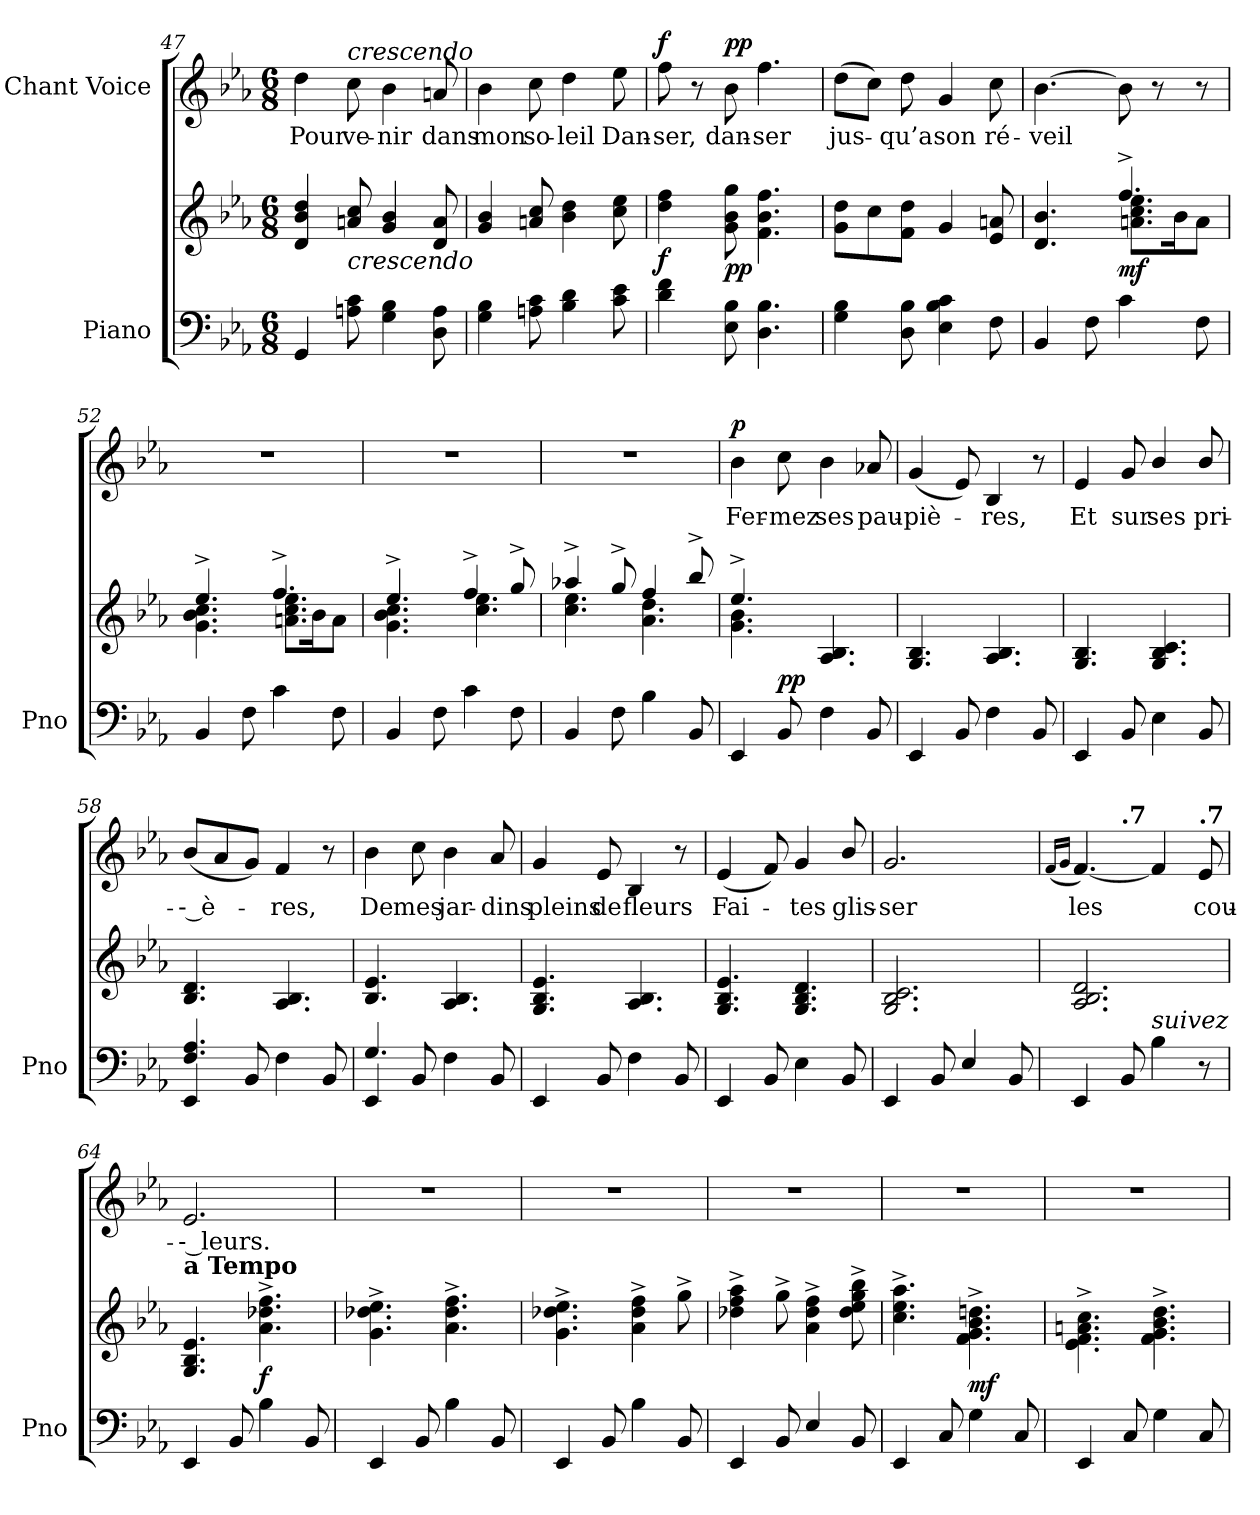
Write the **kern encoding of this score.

**kern	**kern	**dynam	**kern	**text	**dynam
*part2	*part2	*part2	*part1	*part1	*part1
*staff3	*staff2	*staff2/3	*staff1	*staff1	*staff1
*I"Piano	*	*	*I"Chant Voice	*	*
*I'Pno	*	*	*	*	*
*clefF4	*clefG2	*	*clefG2	*	*
*k[b-e-a-]	*k[b-e-a-]	*	*k[b-e-a-]	*	*
*M6/8	*M6/8	*	*M6/8	*	*
=47	=47	=47	=47	=47	=47
!	!	!	!	!LO:LY:b	!
4GG/	4d/ 4b-/ 4dd/	.	4dd\	Pour	.
!	!	!	!LO:TX:a:i:t=crescendo	!	!
!	!LO:TX:b:i:t=crescendo	!	!	!	!
!	!	!	!	!LO:LY:b	!
8An\ 8c\	8an/ 8cc/	.	8cc\	ve-	.
!	!	!	!	!LO:LY:b	!
4G\ 4B-\	4g/ 4b-/	.	4b-\	-nir	.
!	!	!	!	!LO:LY:b	!
8D\ 8A\	8d/ 8a/	.	8an/	dans	.
=48	=48	=48	=48	=48	=48
!	!	!	!	!LO:LY:b	!
4G\ 4B-\	4g/ 4b-/	.	4b-\	mon	.
!	!	!	!	!LO:LY:b	!
8An\ 8c\	8an/ 8cc/	.	8cc\	so-	.
!	!	!	!	!LO:LY:b	!
4B-\ 4d\	4b-\ 4dd\	.	4dd\	-leil	.
!	!	!	!	!LO:LY:b	!
8c\ 8e-\	8cc\ 8ee-\	.	8ee-\	Dan-	.
=49	=49	=49	=49	=49	=49
!	!	!LO:DY:b	!	!LO:LY:b	!LO:DY:a
4d\ 4f\	4dd\ 4ff\	f	8ff\	-ser,	f
.	.	.	8r	.	.
!	!	!LO:DY:b	!	!LO:LY:b	!LO:DY:a
8E-\ 8B-\	8g\ 8b-\ 8gg\	pp	8b-\	dan-	pp
!	!	!	!	!LO:LY:b	!
4.D\ 4.B-\	4.f\ 4.b-\ 4.ff\	.	4.ff\	-ser	.
=50	=50	=50	=50	=50	=50
!	!	!	!	!LO:LY:b	!
4G\ 4B-\	8g\ 8dd\L	.	(>8dd\L	jus-	.
.	8cc\	.	8cc\J)	.	.
!	!	!	!	!LO:LY:b	!
8D\ 8B-\	8f\ 8dd\J	.	8dd\	-qu’a	.
!	!	!	!	!LO:LY:b	!
4E-\ 4B-\ 4c\	4g/	.	4g/	son	.
!	!	!	!	!LO:LY:b	!
8F\	8e-/ 8an/	.	8cc\	ré-	.
=51	=51	=51	=51	=51	=51
*	*^	*	*	*	*
!	!	!	!	!	!LO:LY:b	!
4BB-/	4.d/ 4.b-/	4ryy	.	[4.b-\	-veil	.
8F\	.	8ryy	.	.	.	.
!	!	!	!LO:DY:b	!	!	!
4c\	4.ff^/	8.an\ 8.cc\ 8.ee-\L	mf	8b-\]	.	.
.	.	.	.	8r	.	.
.	.	16b-\K	.	.	.	.
8F\	.	8a\J	.	8r	.	.
!!LO:PB:g=z
=52	=52	=52	=52	=52	=52	=52
4BB-/	4.ee-^/	4.g\ 4.b-\ 4.cc\	.	2.r	.	.
8F\	.	.	.	.	.	.
4c\	4.ff^/	8.an\ 8.cc\ 8.ee-\L	.	.	.	.
.	.	16b-\K	.	.	.	.
8F\	.	8a\J	.	.	.	.
=53	=53	=53	=53	=53	=53	=53
4BB-/	4.ee-^/	4.g\ 4.b-\ 4.cc\	.	2.r	.	.
8F\	.	.	.	.	.	.
4c\	4ff^/	4.cc\ 4.ee-\	.	.	.	.
8F\	8gg^/	.	.	.	.	.
=54	=54	=54	=54	=54	=54	=54
4BB-/	4aa-X^/	4.cc\ 4.ee-\	.	2.r	.	.
8F\	8gg^/	.	.	.	.	.
4B-\	4ff/	4.a-\ 4.dd\	.	.	.	.
8BB-/	8bb-^/	.	.	.	.	.
=55	=55	=55	=55	=55	=55	=55
!	!	!	!	!	!LO:LY:b	!LO:DY:a
4EE-/	4.ee-^/	4.g\ 4.b-\	.	4b-\	Fer-	p
!	!	!	!LO:DY:a=2	!	!LO:LY:b	!
8BB-/	.	.	pp	8cc\	-mez	.
!	!	!	!	!	!LO:LY:b	!
4F\	4.A-/ 4.B-/	4ryy	.	4b-\	ses	.
!	!	!	!	!	!LO:LY:b	!
8BB-/	.	8ryy	.	8a-X/	pau-	.
=56	=56	=56	=56	=56	=56	=56
!	!	!	!	!	!LO:LY:b	!
*	*v	*v	*	*	*	*
4EE-/	4.G/ 4.B-/	.	(<4g/	-piè-	.
8BB-/	.	.	8e-/)	.	.
!	!	!	!	!LO:LY:b	!
4F\	4.A-/ 4.B-/	.	4B-/	-res,	.
8BB-/	.	.	8r	.	.
=57	=57	=57	=57	=57	=57
!	!	!	!	!LO:LY:b	!
4EE-/	4.G/ 4.B-/	.	4e-/	Et	.
!	!	!	!	!LO:LY:b	!
8BB-/	.	.	8g/	sur	.
!	!	!	!	!LO:LY:b	!
4E-\	4.G/ 4.B-/ 4.c/	.	4b-/	ses	.
!	!	!	!	!LO:LY:b	!
8BB-/	.	.	8b-/	pri-	.
!!LO:LB:g=z
=58	=58	=58	=58	=58	=58
*^	*	*	*	*	*
!	!	!	!	!	!LO:LY:b	!
4EE-/	4.F/ 4.A-/	4.B-/ 4.d/	.	(<8b-/L	-- è-	.
.	.	.	.	8a-/	.	.
8BB-/	.	.	.	8g/J)	.	.
!	!	!	!	!	!LO:LY:b	!
4F\	4ryy	4.A-/ 4.B-/	.	4f/	-res,	.
8BB-/	8ryy	.	.	8r	.	.
=59	=59	=59	=59	=59	=59	=59
!	!	!	!	!	!LO:LY:b	!
4EE-/	4.G/	4.B-/ 4.e-/	.	4b-\	De	.
!	!	!	!	!	!LO:LY:b	!
8BB-/	.	.	.	8cc\	mes	.
!	!	!	!	!	!LO:LY:b	!
4F\	4ryy	4.A-/ 4.B-/	.	4b-\	jar-	.
!	!	!	!	!	!LO:LY:b	!
8BB-/	8ryy	.	.	8a-/	-dins	.
=60	=60	=60	=60	=60	=60	=60
!	!	!	!	!	!LO:LY:b	!
*v	*v	*	*	*	*	*
4EE-/	4.G/ 4.B-/ 4.e-/	.	4g/	pleins	.
!	!	!	!	!LO:LY:b	!
8BB-/	.	.	8e-/	de	.
!	!	!	!	!LO:LY:b	!
4F\	4.A-/ 4.B-/	.	4B-/	fleurs	.
8BB-/	.	.	8r	.	.
=61	=61	=61	=61	=61	=61
!	!	!	!	!LO:LY:b	!
4EE-/	4.G/ 4.B-/ 4.e-/	.	(<4e-/	Fai-	.
8BB-/	.	.	8f/)	.	.
!	!	!	!	!LO:LY:b	!
4E-\	4.G/ 4.B-/ 4.d/	.	4g/	-tes	.
!	!	!	!	!LO:LY:b	!
8BB-/	.	.	8b-/	glis-	.
=62	=62	=62	=62	=62	=62
!	!	!	!	!LO:LY:b	!
4EE-/	2.G/ 2.B-/ 2.c/	.	2.g/	-ser	.
8BB-/	.	.	.	.	.
4E-/	.	.	.	.	.
8BB-/	.	.	.	.	.
=63	=63	=63	=63	=63	=63
*	*	*	*MM132	*	*
.	.	.	(<16qf/LL	.	.
.	.	.	16qg/JJ	.	.
!	!	!	!LO:TX:a:i:t=poco rall.	!	!
!	!	!	!	!LO:LY:b	!
*	*	*	*^	*	*
4EE-/	2.A-/ 2.B-/ 2.d/	.	[4.f/)	4ryy	-les	.
*	*	*	*MM114	*	*	*
!	!	!	!	!LO:TX:a:B:t=.7	!	!
8BB-/	.	.	.	2ryy	.	.
*	*	*	*MM107	*	*	*
!LO:TX:a:i:t=suivez	!	!	!	!	!	!
4B-\	.	.	4f/]	.	.	.
*	*	*	*MM89	*	*	*
!	!	!	!LO:TX:a:B:t=.7	!	!	!
!	!	!	!	!	!LO:LY:b	!
8r	.	.	8e-/	.	cou-	.
!!LO:LB:g=z
=64	=64	=64	=64	=64	=64	=64
!	!	!	!LO:TX:a:B:t=a Tempo	!	!	!
!	!LO:TX:a:B:t=a Tempo	!	!	!	!	!
!	!	!	!	!	!LO:LY:b	!
*	*	*	*v	*v	*	*
4EE-/	4.G/ 4.B-/ 4.e-/	.	2.e-/	-- leurs.	.
8BB-/	.	.	.	.	.
!	!	!LO:DY:b	!	!	!
4B-\	4.a-\^ 4.dd-X\^ 4.ff\^	f	.	.	.
8BB-/	.	.	.	.	.
=65	=65	=65	=65	=65	=65
4EE-/	4.g\^ 4.dd-X\^ 4.ee-\^	.	2.r	.	.
8BB-/	.	.	.	.	.
4B-\	4.a-\^ 4.dd-\^ 4.ff\^	.	.	.	.
8BB-/	.	.	.	.	.
=66	=66	=66	=66	=66	=66
4EE-/	4.g\^ 4.dd-X\^ 4.ee-\^	.	2.r	.	.
8BB-/	.	.	.	.	.
4B-\	4a-\^ 4dd-\^ 4ff\^	.	.	.	.
8BB-/	8gg^\	.	.	.	.
=67	=67	=67	=67	=67	=67
4EE-/	4dd-X\^ 4ff\^ 4aa-\^	.	2.r	.	.
8BB-/	8gg^\	.	.	.	.
4E-/	4a-\^ 4dd-\^ 4ff\^	.	.	.	.
8BB-/	8dd-\^ 8ee-\^ 8gg\^ 8bb-\^	.	.	.	.
=68	=68	=68	=68	=68	=68
4EE-/	4.cc\^ 4.ee-\^ 4.aa-\^	.	2.r	.	.
8C/	.	.	.	.	.
!	!	!LO:DY:b	!	!	!
4G\	4.f\^ 4.g\^ 4.b-\^ 4.ddn\^	mf	.	.	.
8C/	.	.	.	.	.
=69	=69	=69	=69	=69	=69
4EE-/	4.e-\^ 4.f\^ 4.an\^ 4.cc\^	.	2.r	.	.
8C/	.	.	.	.	.
4G\	4.f\^ 4.g\^ 4.b-\^ 4.dd\^	.	.	.	.
8C/	.	.	.	.	.
=	=	=	=	=	=
*-	*-	*-	*-	*-	*-
